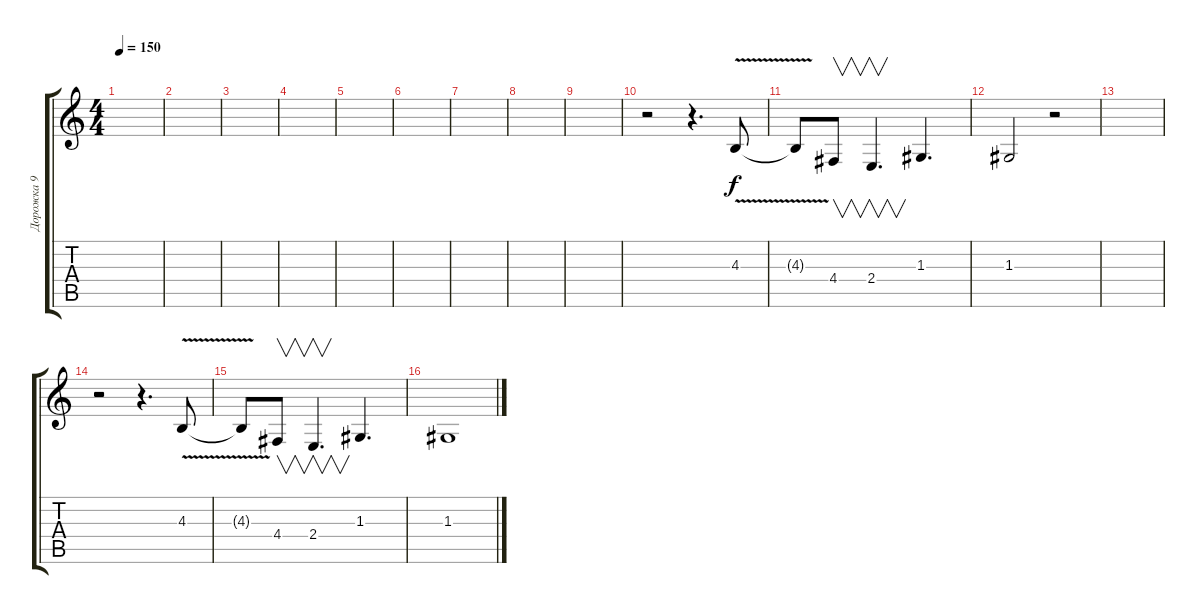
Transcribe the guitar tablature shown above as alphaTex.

\track ("Дорожка 9" "Дорожка 9") {instrument altosax}
\staff {score tabs}
\tuning (E4 B3 G3 D3 A2 E2) {hide}
\ts (4 4)
\tempo 150
\clef g2
\ks c
|
|
|
|
|
|
|
|
|
r.2 r.4{d} 4.3{v}.8 |
4.3{t}.8 4.4.8{v} 2.4.4{v d} 1.3.4{d} |
1.3.2 r.2 |
|
r.2 r.4{d} 4.3{v}.8 |
4.3{t}.8 4.4.8{v} 2.4.4{v d} 1.3.4{d} |
1.3.1
